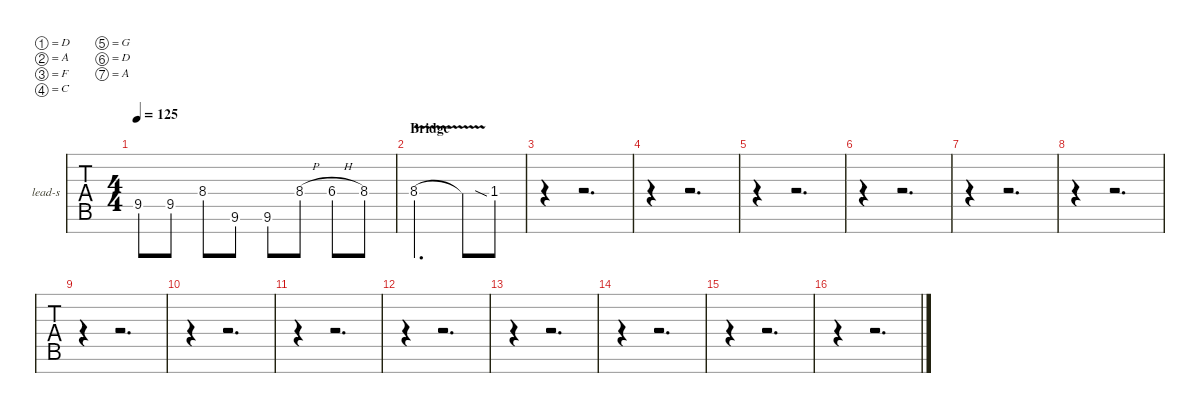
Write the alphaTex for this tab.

\defaultSystemsLayout 4
\hideDynamics
\bracketExtendMode nobrackets
\firstSystemTrackNameOrientation horizontal
\otherSystemsTrackNameOrientation horizontal
\track ("lead" "lead-s") {defaultSystemsLayout 4 solo instrument overdrivenguitar}
\staff {tabs}
\tuning (D4 A3 F3 C3 G2 D2 A1)
\ts (4 4)
\scale
1.22298
\tempo 125
\accidentals auto
\clef g2
\ottava regular
\simile none
\scale
1.22298
\ks c#minor
9.5{t acc forcenatural}.8{dy mf beam Up} 9.5{acc forcenatural}.8{beam Up} 8.4{acc #}.8{beam Up} 9.6{acc forcenatural}.8{beam Up} 9.6{acc forcenatural}.8{beam Up} 8.4{h acc #}.8{beam Up} 6.4{h acc #}.8{beam Up} 8.4{acc #}.8{beam Up} |
\section ("" "Bridge")
\scale
0.925674
\scale
0.925674 8.4{v acc #}.2{d beam Up} 8.4{v t acc #}.8{beam Up} 1.4{sia acc #}.8{beam Up} |
\scale
0.925674
\scale
0.925674 r.4{beam Down} r.2{d beam Down} |
\scale
0.925674
\scale
0.925674 r.4{beam Down} r.2{d beam Down} |
\scale
1.20972
\scale
1.20972 r.4{beam Down} r.2{d beam Down} |
\scale
0.930095
\scale
0.930095 r.4{beam Down} r.2{d beam Down} |
\scale
0.930095
\scale
0.930095 r.4{beam Down} r.2{d beam Down} |
\scale
0.930095
\scale
0.930095 r.4{beam Down} r.2{d beam Down} |
\scale
1.20972
\scale
1.20972 r.4{beam Down} r.2{d beam Down} |
\scale
0.930095
\scale
0.930095 r.4{beam Down} r.2{d beam Down} |
\scale
0.930095
\scale
0.930095 r.4{beam Down} r.2{d beam Down} |
\scale
0.930095
\scale
0.930095 r.4{beam Down} r.2{d beam Down} |
\scale
1.20972
\scale
1.20972 r.4{beam Down} r.2{d beam Down} |
\scale
1.20529
\scale
0.930095 r.4{beam Down} r.2{d beam Down} |
\scale
0.925674
\scale
0.930095 r.4{beam Down} r.2{d beam Down} |
\scale
0.925674
\scale
0.930095 r.4{beam Down} r.2{d beam Down}
